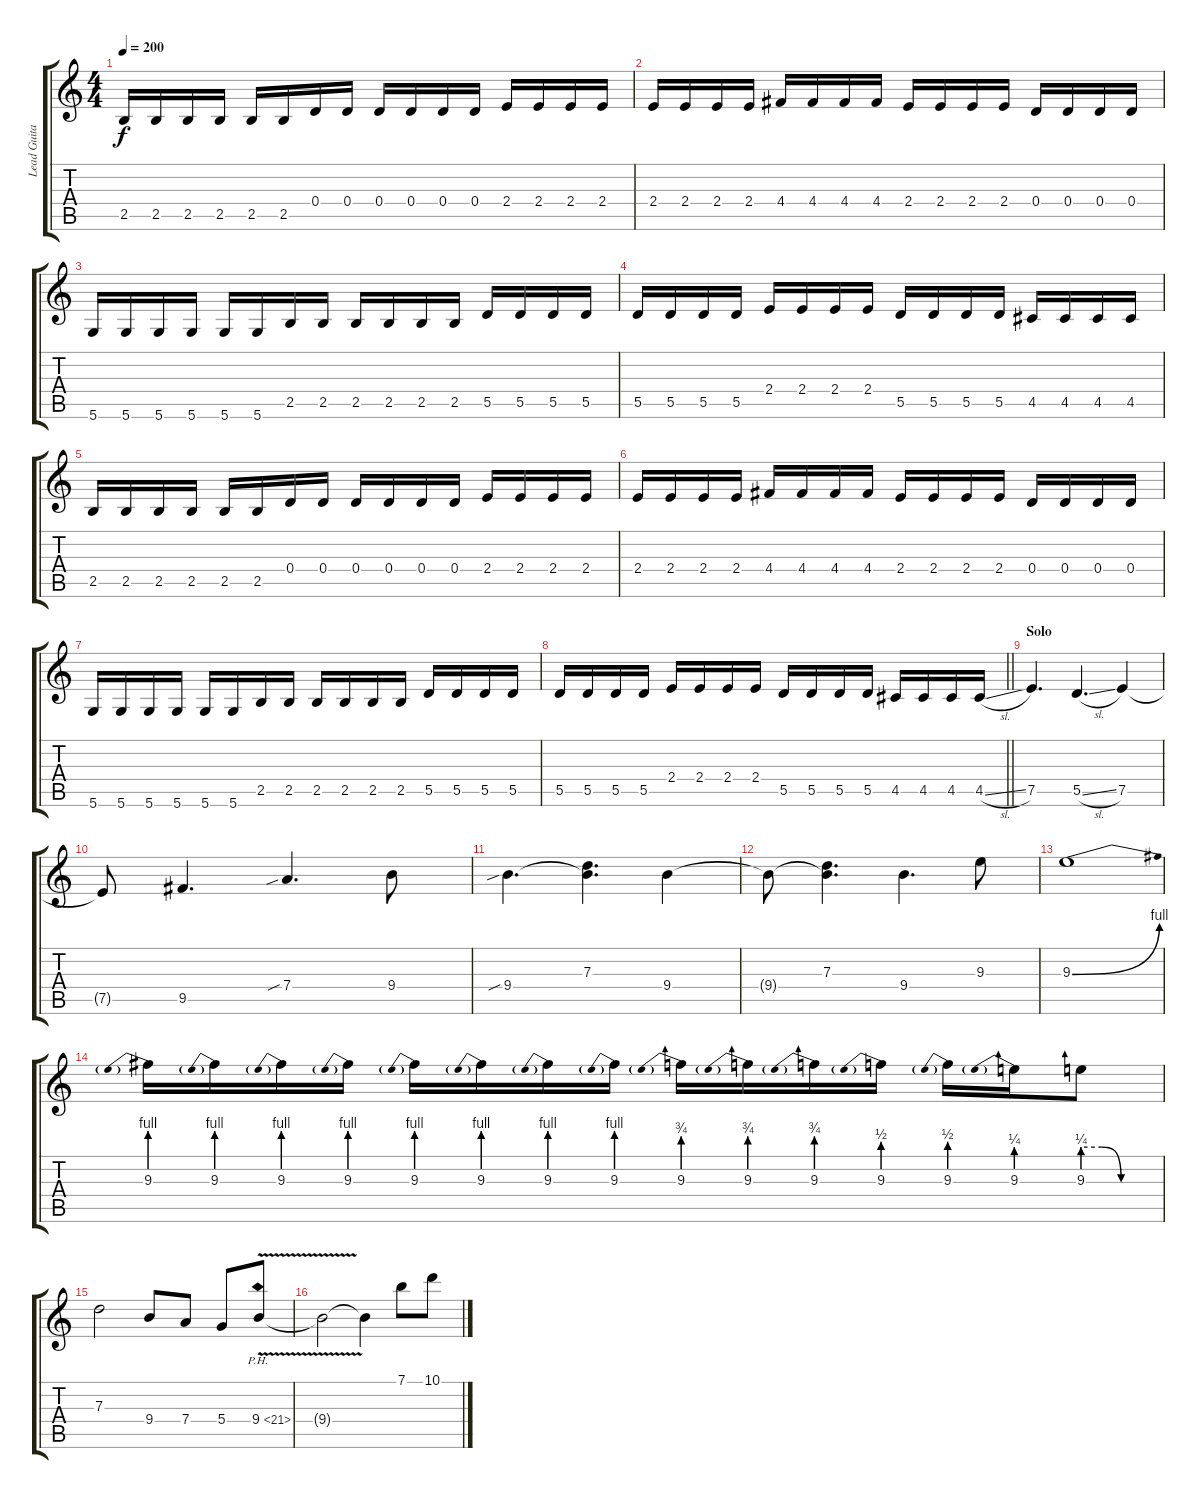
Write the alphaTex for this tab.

\track ("Lead Guitar" "Lead Guita") {instrument distortionguitar}
\staff {score tabs}
\tuning (E4 B3 G3 D3 A2 D2) {hide}
\ts (4 4)
\tempo 200
\clef g2
\ks c
2.5.16{dy f} 2.5.16 2.5.16 2.5.16 2.5.16 2.5.16 0.4.16 0.4.16 0.4.16 0.4.16 0.4.16 0.4.16 2.4.16 2.4.16 2.4.16 2.4.16 |
2.4.16 2.4.16 2.4.16 2.4.16 4.4.16 4.4.16 4.4.16 4.4.16 2.4.16 2.4.16 2.4.16 2.4.16 0.4.16 0.4.16 0.4.16 0.4.16 |
5.6.16 5.6.16 5.6.16 5.6.16 5.6.16 5.6.16 2.5.16 2.5.16 2.5.16 2.5.16 2.5.16 2.5.16 5.5.16 5.5.16 5.5.16 5.5.16 |
5.5.16 5.5.16 5.5.16 5.5.16 2.4.16 2.4.16 2.4.16 2.4.16 5.5.16 5.5.16 5.5.16 5.5.16 4.5.16 4.5.16 4.5.16 4.5.16 |
2.5.16 2.5.16 2.5.16 2.5.16 2.5.16 2.5.16 0.4.16 0.4.16 0.4.16 0.4.16 0.4.16 0.4.16 2.4.16 2.4.16 2.4.16 2.4.16 |
2.4.16 2.4.16 2.4.16 2.4.16 4.4.16 4.4.16 4.4.16 4.4.16 2.4.16 2.4.16 2.4.16 2.4.16 0.4.16 0.4.16 0.4.16 0.4.16 |
5.6.16 5.6.16 5.6.16 5.6.16 5.6.16 5.6.16 2.5.16 2.5.16 2.5.16 2.5.16 2.5.16 2.5.16 5.5.16 5.5.16 5.5.16 5.5.16 |
\barLineRight lightlight
5.5.16 5.5.16 5.5.16 5.5.16 2.4.16 2.4.16 2.4.16 2.4.16 5.5.16 5.5.16 5.5.16 5.5.16 4.5.16 4.5.16 4.5.16 4.5{sl}.16 |
\section ("" "Solo")
7.5.4{d} 5.5{sl}.4{d} 7.5.4 |
7.5{t}.8 9.5.4{d} 7.4{sib}.4{d} 9.4.8 |
9.4{sib}.4{d} (7.3 9.4{t}).4{d} 9.4.4 |
9.4{t}.8 (7.3 9.4{t}).4{d} 9.4.4{d} 9.3.8 |
9.3{be (bend 0 0 60 4)}.1 |
9.3{be (prebend 0 4 60 4)}.16 9.3{be (prebend 0 4 60 4)}.16 9.3{be (prebend 0 4 60 4)}.16 9.3{be (prebend 0 4 60 4)}.16 9.3{be (prebend 0 4 60 4)}.16 9.3{be (prebend 0 4 60 4)}.16 9.3{be (prebend 0 4 60 4)}.16 9.3{be (prebend 0 4 60 4)}.16 9.3{be (prebend 0 3 60 3)}.16 9.3{be (prebend 0 3 60 3)}.16 9.3{be (prebend 0 3 60 3)}.16 9.3{be (prebend 0 2 60 2)}.16 9.3{be (prebend 0 2 60 2)}.16 9.3{be (prebend 0 1 60 1)}.16 9.3{be (custom 0 1 15 1 30 0 60 0)}.8 |
7.3.2 9.4.8 7.4.8 5.4.8 9.4{ph 12 v}.8 |
9.4{t}.2 9.4{t}.4 7.1.8 10.1.8
